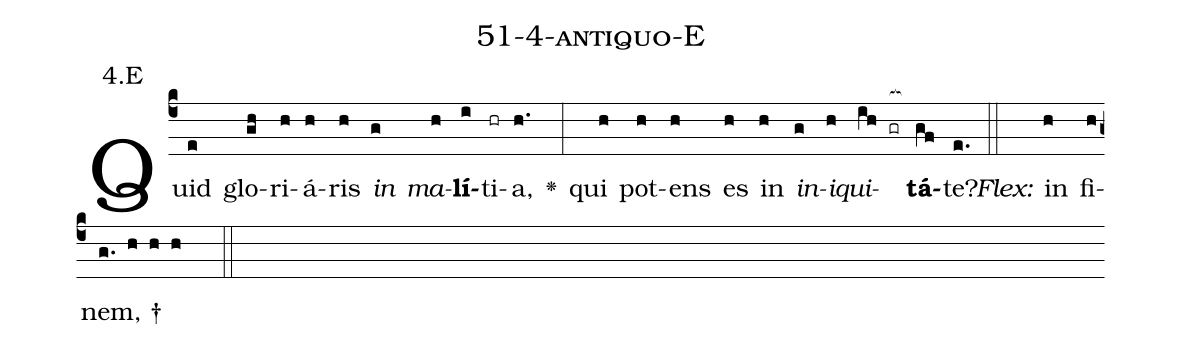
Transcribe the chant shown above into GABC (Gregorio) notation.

name: 51-4-antiquo-E;
annotation: 4.E;
%%
(c4)Quid(e) glo(gh)ri(h)á(h)ris(h) <i>in</i>(g) <i>ma</i>(h)<b>lí</b>(i)ti(hr)a,(h.) <v>\greheightstar</v>(:) qui(h) pot(h)ens(h) es(h) in(h) <i>in</i>(g)<i>i</i>(h)<i>qui</i>(ih gr[ocb:1{])<b>tá</b>(gf[ocb:0}])te?(e.) (::)
<i>Flex:</i>()  in(h) fi(h)nem, †(g. h h h  ::)

%E(h) u(g) o(h) u(ih) a(gf) e.(e.) (::)
